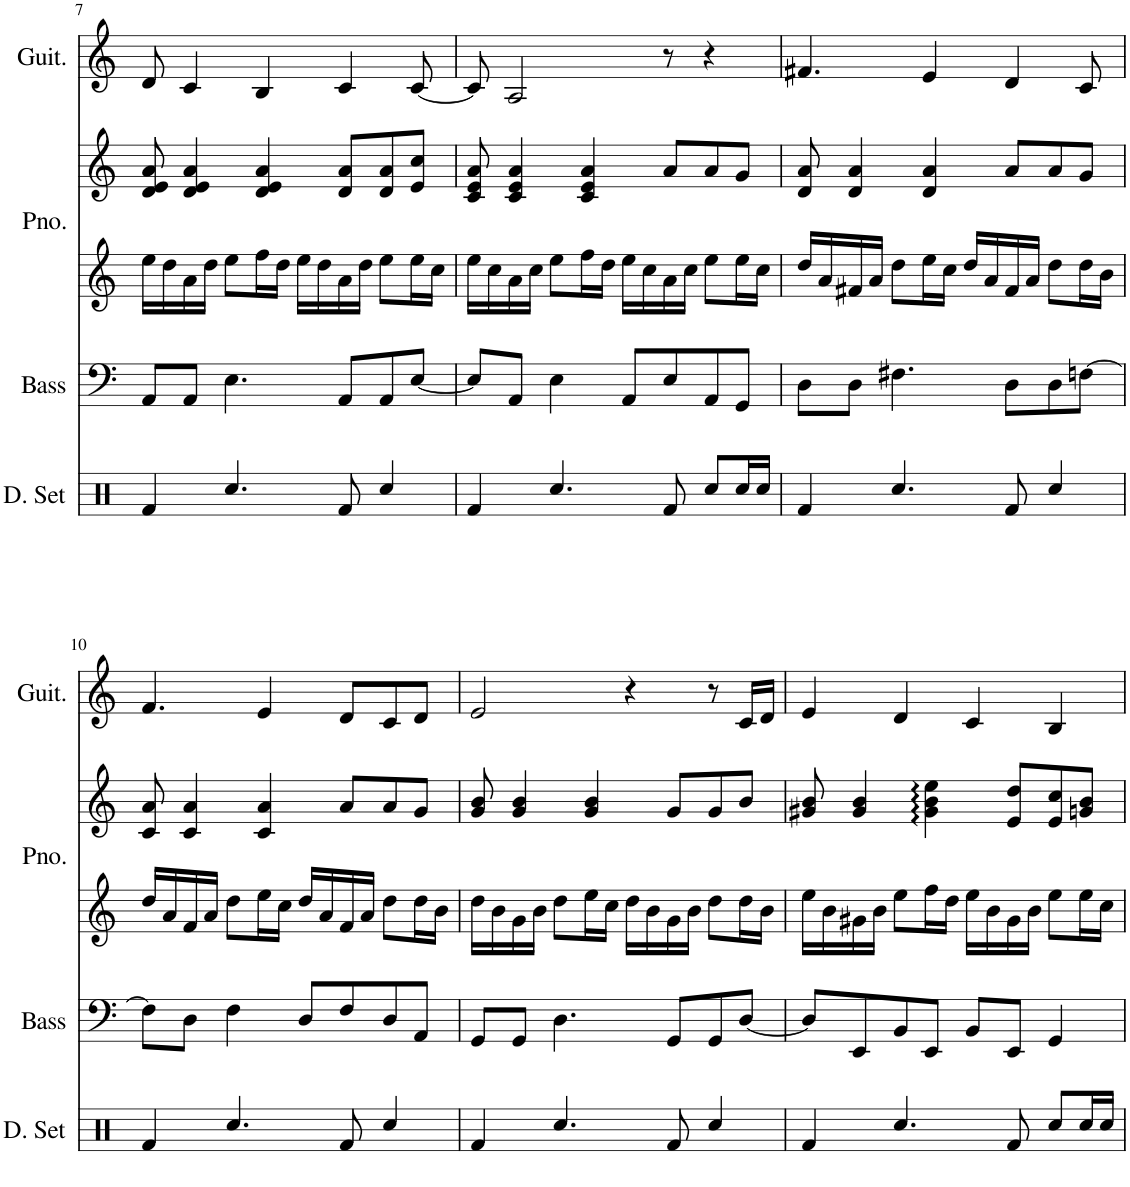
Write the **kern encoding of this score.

**kern	**kern	**kern	**kern	**kern
*part4	*part3	*part2	*part2	*part1
*staff5	*staff4	*staff3	*staff2	*staff1
*I"Drumset	*I"Acoustic Bass	*I"Piano	*	*I"Acoustic Guitar
*I'D. Set	*I'Bass	*I'Pno.	*	*I'Guit.
!!LO:PB:g=z
*clefX	*clefF4	*clefG2	*clefG2	*clefG2
*	*Trd7c12	*	*	*
*k[]	*k[]	*k[]	*k[]	*k[]
*M4/4	*M4/4	*M4/4	*M4/4	*M4/4
=7	=7	=7	=7	=7
4Rf/	8AA/L	16ee\LL	8d/ 8e/ 8a/	8d/
.	.	16dd\	.	.
.	8AA/J	16a\	4d/ 4e/ 4a/	4c/
.	.	16dd\JJ	.	.
4.Rcc/	4.E\	8ee\L	.	.
.	.	16ff\L	4d/ 4e/ 4a/	4B/
.	.	16dd\JJ	.	.
.	.	16ee\LL	.	.
.	.	16dd\	.	.
8Rf/	8AA/L	16a\	8d/ 8a/L	4c/
.	.	16dd\JJ	.	.
4Rcc/	8AA/	8ee\L	8d/ 8a/	.
.	[8E/J	16ee\L	8e/ 8cc/J	[8c/
.	.	16cc\JJ	.	.
=8	=8	=8	=8	=8
4Rf/	8E/L]	16ee\LL	8c/ 8e/ 8a/	8c/]
.	.	16cc\	.	.
.	8AA/J	16a\	4c/ 4e/ 4a/	2A/
.	.	16cc\JJ	.	.
4.Rcc/	4E\	8ee\L	.	.
.	.	16ff\L	4c/ 4e/ 4a/	.
.	.	16dd\JJ	.	.
.	8AA/L	16ee\LL	.	.
.	.	16cc\	.	.
8Rf/	8E/	16a\	8a/L	8r
.	.	16cc\JJ	.	.
8Rcc/L	8AA/	8ee\L	8a/	4r
16Rcc/L	8GG/J	16ee\L	8g/J	.
16Rcc/JJ	.	16cc\JJ	.	.
=9	=9	=9	=9	=9
4Rf/	8D\L	16dd/LL	8d/ 8a/	4.f#X/
.	.	16a/	.	.
.	8D\J	16f#X/	4d/ 4a/	.
.	.	16a/JJ	.	.
4.Rcc/	4.F#X\	8dd\L	.	.
.	.	16ee\L	4d/ 4a/	4e/
.	.	16cc\JJ	.	.
.	.	16dd/LL	.	.
.	.	16a/	.	.
8Rf/	8D\L	16f#/	8a/L	4d/
.	.	16a/JJ	.	.
4Rcc/	8D\	8dd\L	8a/	.
.	[8Fn\J	16dd\L	8g/J	8c/
.	.	16b\JJ	.	.
!!LO:LB:g=z
=10	=10	=10	=10	=10
4Rf/	8F\L]	16dd/LL	8c/ 8a/	4.f/
.	.	16a/	.	.
.	8D\J	16f/	4c/ 4a/	.
.	.	16a/JJ	.	.
4.Rcc/	4F\	8dd\L	.	.
.	.	16ee\L	4c/ 4a/	4e/
.	.	16cc\JJ	.	.
.	8D/L	16dd/LL	.	.
.	.	16a/	.	.
8Rf/	8F/	16f/	8a/L	8d/L
.	.	16a/JJ	.	.
4Rcc/	8D/	8dd\L	8a/	8c/
.	8AA/J	16dd\L	8g/J	8d/J
.	.	16b\JJ	.	.
=11	=11	=11	=11	=11
4Rf/	8GG/L	16dd\LL	8g/ 8b/	2e/
.	.	16b\	.	.
.	8GG/J	16g\	4g/ 4b/	.
.	.	16b\JJ	.	.
4.Rcc/	4.D\	8dd\L	.	.
.	.	16ee\L	4g/ 4b/	.
.	.	16cc\JJ	.	.
.	.	16dd\LL	.	4r
.	.	16b\	.	.
8Rf/	8GG/L	16g\	8g/L	.
.	.	16b\JJ	.	.
4Rcc/	8GG/	8dd\L	8g/	8r
.	[8D/J	16dd\L	8b/J	16c/LL
.	.	16b\JJ	.	16d/JJ
=12	=12	=12	=12	=12
4Rf/	8D/L]	16ee\LL	8g#X/ 8b/	4e/
.	.	16b\	.	.
.	8EE/	16g#X\	4g#/ 4b/	.
.	.	16b\JJ	.	.
4.Rcc/	8BB/	8ee\L	.	4d/
.	8EE/J	16ff\L	4g#\ 4b\ 4ee\	.
.	.	16dd\JJ	.	.
.	8BB/L	16ee\LL	.	4c/
.	.	16b\	.	.
8Rf/	8EE/J	16g#\	8e/ 8dd/L	.
.	.	16b\JJ	.	.
8Rcc/L	4GG/	8ee\L	8e/ 8cc/	4B/
16Rcc/L	.	16ee\L	8gn/ 8b/J	.
16Rcc/JJ	.	16cc\JJ	.	.
=	=	=	=	=
*-	*-	*-	*-	*-
